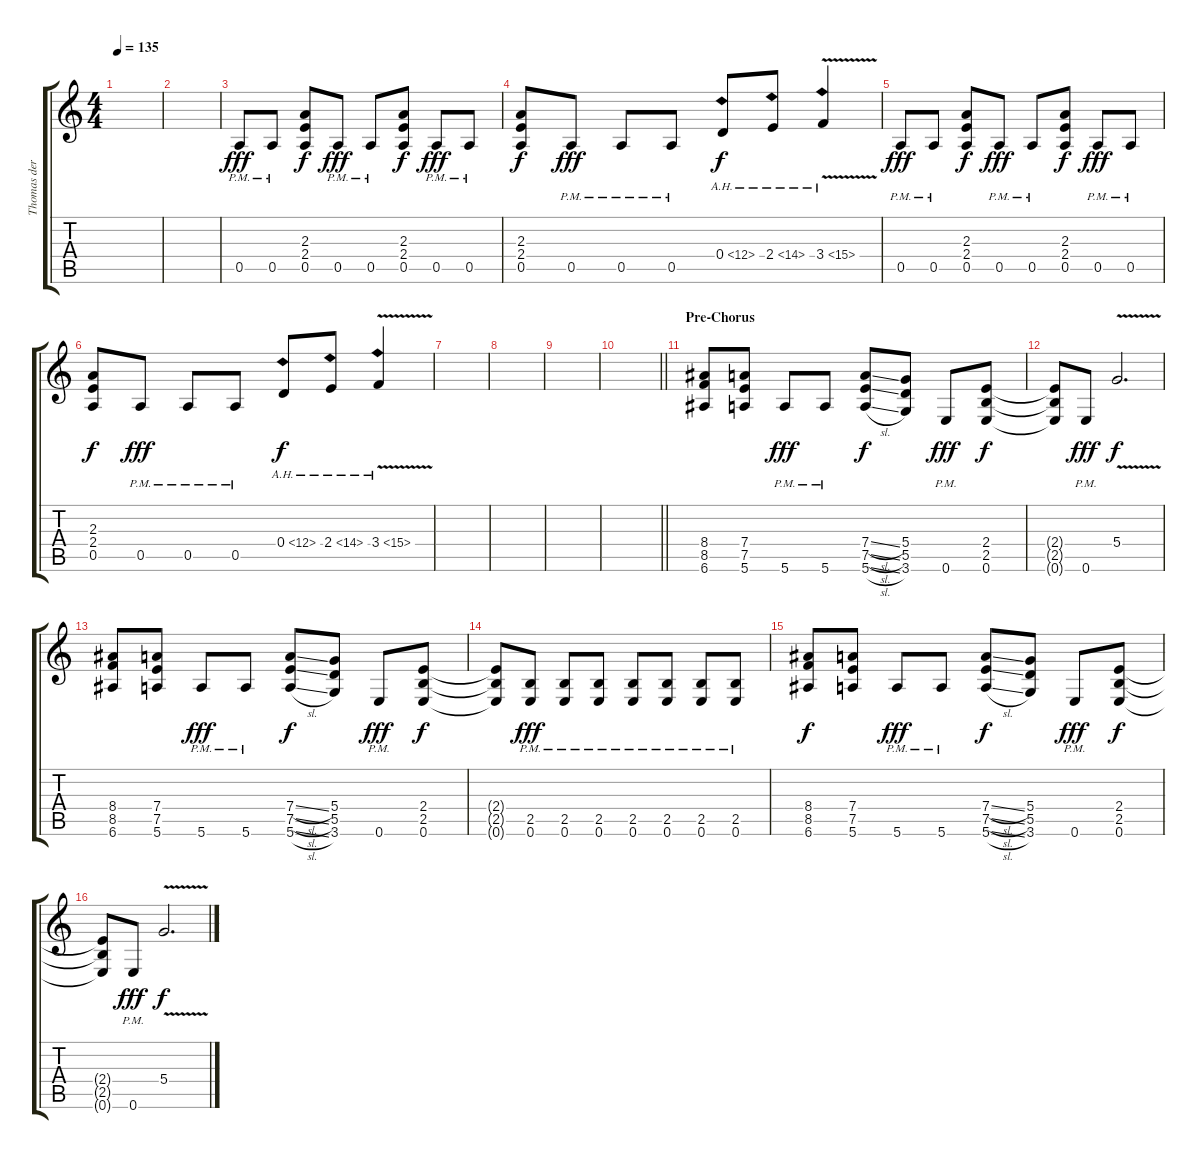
\track ("Thomas der Münzer" "Thomas der") {instrument distortionguitar}
\staff {score tabs}
\tuning (E4 B3 G3 D3 A2 E2) {hide}
\ts (4 4)
\tempo 135
\clef g2
\ks c
|
|
0.5{pm}.8{dy fff} 0.5{pm}.8 (2.3 2.4 0.5).8{dy f} 0.5{pm}.8{dy fff} 0.5{pm}.8 (2.3 2.4 0.5).8{dy f} 0.5{pm}.8{dy fff} 0.5{pm}.8 |
(2.3 2.4 0.5).8{dy f} 0.5{pm}.8{dy fff} 0.5{pm}.8 0.5{pm}.8 0.4{ah 12}.8{dy f} 2.4{ah 12}.8 3.4{ah 12 v}.4 |
0.5{pm}.8{dy fff} 0.5{pm}.8 (2.3 2.4 0.5).8{dy f} 0.5{pm}.8{dy fff} 0.5{pm}.8 (2.3 2.4 0.5).8{dy f} 0.5{pm}.8{dy fff} 0.5{pm}.8 |
(2.3 2.4 0.5).8{dy f} 0.5{pm}.8{dy fff} 0.5{pm}.8 0.5{pm}.8 0.4{ah 12}.8{dy f} 2.4{ah 12}.8 3.4{ah 12 v}.4 |
|
|
|
\barLineRight lightlight
|
\section ("" "Pre-Chorus")
(8.4 8.5 6.6).8 (7.4 7.5 5.6).8 5.6{pm}.8{dy fff} 5.6{pm}.8 (7.4{sl} 7.5{sl} 5.6{sl}).8{dy f} (5.4 5.5 3.6).8 0.6{pm}.8{dy fff} (2.4 2.5 0.6).8{dy f} |
(2.4{t} 2.5{t} 0.6{t}).8 0.6{pm}.8{dy fff} 5.4{v}.2{d dy f} |
(8.4 8.5 6.6).8 (7.4 7.5 5.6).8 5.6{pm}.8{dy fff} 5.6{pm}.8 (7.4{sl} 7.5{sl} 5.6{sl}).8{dy f} (5.4 5.5 3.6).8 0.6{pm}.8{dy fff} (2.4 2.5 0.6).8{dy f} |
(2.4{t} 2.5{t} 0.6{t}).8 (2.5{pm} 0.6{pm}).8{dy fff} (2.5{pm} 0.6{pm}).8 (2.5{pm} 0.6{pm}).8 (2.5{pm} 0.6{pm}).8 (2.5{pm} 0.6{pm}).8 (2.5{pm} 0.6{pm}).8 (2.5{pm} 0.6{pm}).8 |
(8.4 8.5 6.6).8{dy f} (7.4 7.5 5.6).8 5.6{pm}.8{dy fff} 5.6{pm}.8 (7.4{sl} 7.5{sl} 5.6{sl}).8{dy f} (5.4 5.5 3.6).8 0.6{pm}.8{dy fff} (2.4 2.5 0.6).8{dy f} |
(2.4{t} 2.5{t} 0.6{t}).8 0.6{pm}.8{dy fff} 5.4{v}.2{d dy f}
